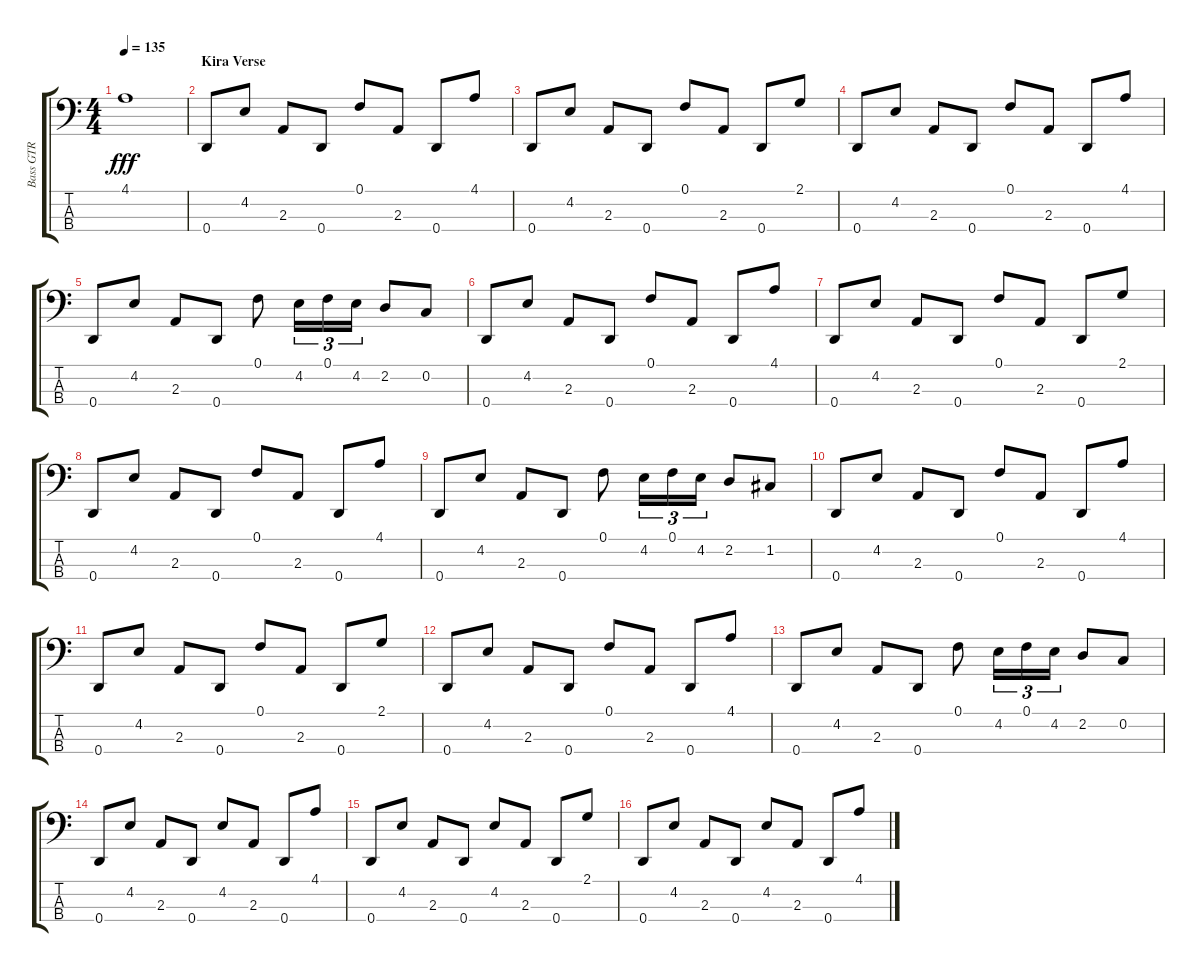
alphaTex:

\track ("Bass GTR" "Bass GTR") {instrument electricbassfinger}
\staff {score tabs}
\tuning (F2 C2 G1 D1) {hide}
\ts (4 4)
\tempo 135
\clef f4
\ks aminor
4.1{t}.1{dy fff} |
\section ("" "Kira Verse")
0.4.8 4.2.8 2.3.8 0.4.8 0.1.8 2.3.8 0.4.8 4.1.8 |
0.4.8 4.2.8 2.3.8 0.4.8 0.1.8 2.3.8 0.4.8 2.1.8 |
0.4.8 4.2.8 2.3.8 0.4.8 0.1.8 2.3.8 0.4.8 4.1.8 |
0.4.8 4.2.8 2.3.8 0.4.8 0.1.8 4.2.16{tu (3 2)} 0.1.16{tu (3 2)} 4.2.16{tu (3 2)} 2.2.8 0.2.8 |
0.4.8 4.2.8 2.3.8 0.4.8 0.1.8 2.3.8 0.4.8 4.1.8 |
0.4.8 4.2.8 2.3.8 0.4.8 0.1.8 2.3.8 0.4.8 2.1.8 |
0.4.8 4.2.8 2.3.8 0.4.8 0.1.8 2.3.8 0.4.8 4.1.8 |
0.4.8 4.2.8 2.3.8 0.4.8 0.1.8 4.2.16{tu (3 2)} 0.1.16{tu (3 2)} 4.2.16{tu (3 2)} 2.2.8 1.2.8 |
0.4.8 4.2.8 2.3.8 0.4.8 0.1.8 2.3.8 0.4.8 4.1.8 |
0.4.8 4.2.8 2.3.8 0.4.8 0.1.8 2.3.8 0.4.8 2.1.8 |
0.4.8 4.2.8 2.3.8 0.4.8 0.1.8 2.3.8 0.4.8 4.1.8 |
0.4.8 4.2.8 2.3.8 0.4.8 0.1.8 4.2.16{tu (3 2)} 0.1.16{tu (3 2)} 4.2.16{tu (3 2)} 2.2.8 0.2.8 |
0.4.8 4.2.8 2.3.8 0.4.8 4.2.8 2.3.8 0.4.8 4.1.8 |
0.4.8 4.2.8 2.3.8 0.4.8 4.2.8 2.3.8 0.4.8 2.1.8 |
0.4.8 4.2.8 2.3.8 0.4.8 4.2.8 2.3.8 0.4.8 4.1.8
